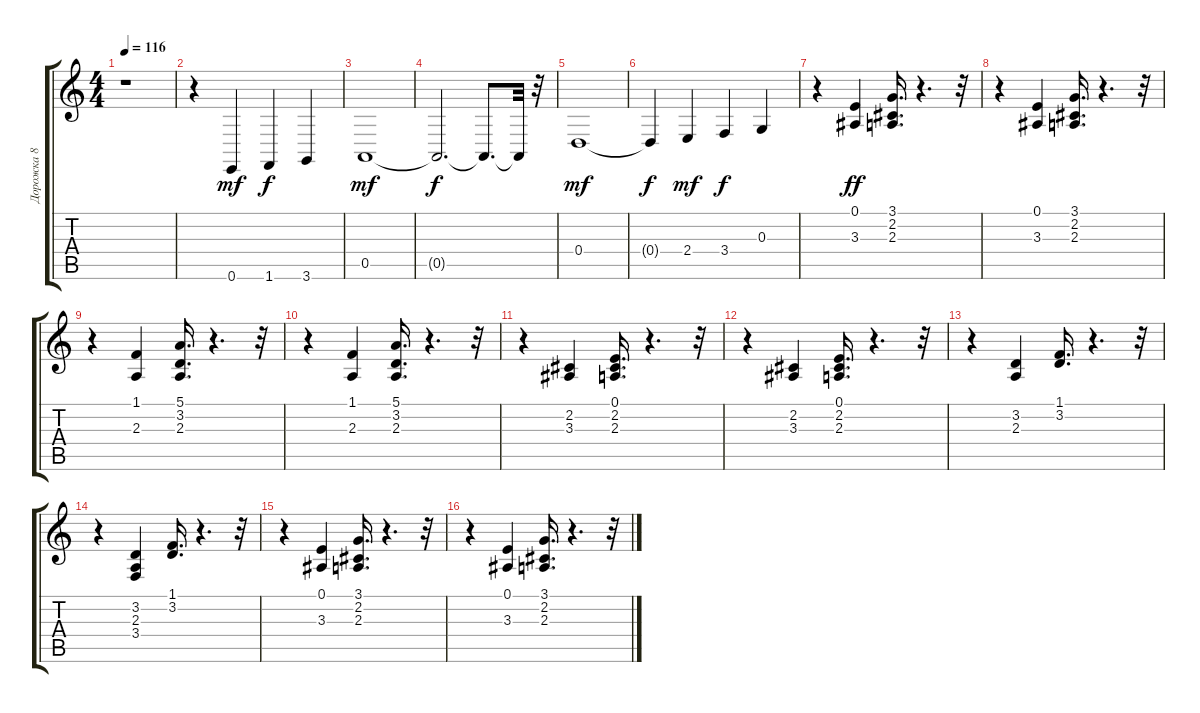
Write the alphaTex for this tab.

\track ("Дорожка 8" "Дорожка 8") {instrument stringensemble2}
\staff {score tabs}
\tuning (E4 B3 G3 D3 A2 E2) {hide}
\ts (4 4)
\tempo 116
\clef g2
\ks c
r.1{dy mf} |
r.4 0.6.4 1.6.4{dy f} 3.6.4 |
0.5.1{dy mf} |
0.5{t}.2{d dy f} 0.5{t}.8{d} 0.5{t}.32 r.32 |
0.4.1{dy mf} |
0.4{t}.4{dy f} 2.4.4{dy mf} 3.4.4{dy f} 0.3.4 |
r.4 (0.1 3.3).4{dy ff} (3.1 2.2 2.3).16{d} r.4{d} r.32 |
r.4 (0.1 3.3).4 (3.1 2.2 2.3).16{d} r.4{d} r.32 |
r.4 (1.1 2.3).4 (5.1 3.2 2.3).16{d} r.4{d} r.32 |
r.4 (1.1 2.3).4 (5.1 3.2 2.3).16{d} r.4{d} r.32 |
r.4 (2.2 3.3).4 (0.1 2.2 2.3).16{d} r.4{d} r.32 |
r.4 (2.2 3.3).4 (0.1 2.2 2.3).16{d} r.4{d} r.32 |
r.4 (3.2 2.3).4 (1.1 3.2).16{d} r.4{d} r.32 |
r.4 (3.2 2.3 3.4).4 (1.1 3.2).16{d} r.4{d} r.32 |
r.4 (0.1 3.3).4 (3.1 2.2 2.3).16{d} r.4{d} r.32 |
r.4 (0.1 3.3).4 (3.1 2.2 2.3).16{d} r.4{d} r.32
